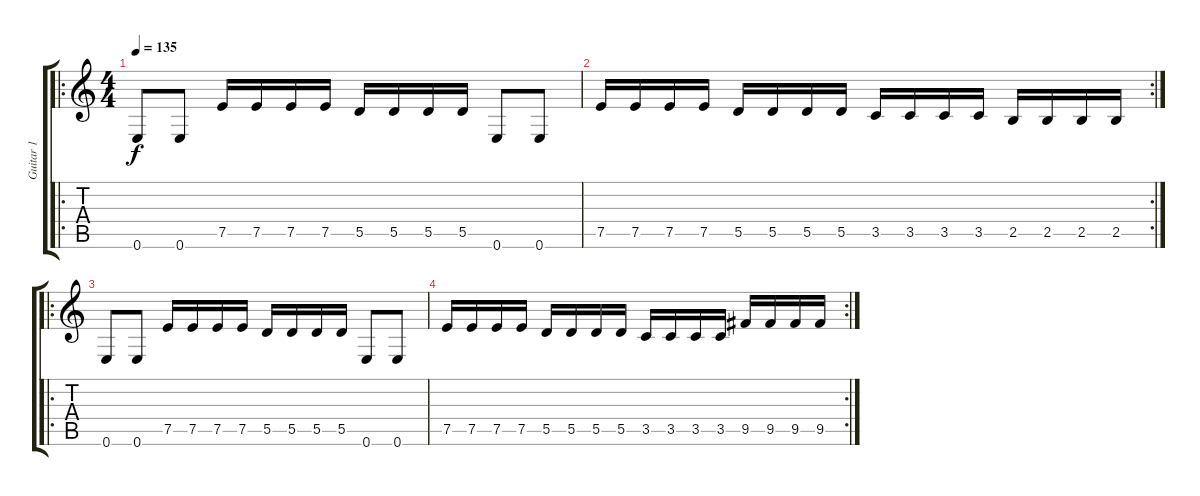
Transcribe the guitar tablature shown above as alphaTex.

\track ("Guitar 1" "Guitar 1") {instrument distortionguitar}
\staff {score tabs}
\tuning (E4 B3 G3 D3 A2 E2) {hide}
\ro
\ts (4 4)
\tempo 135
\clef g2
\ks c
0.6.8{dy f} 0.6.8 7.5.16 7.5.16 7.5.16 7.5.16 5.5.16 5.5.16 5.5.16 5.5.16 0.6.8 0.6.8 |
\rc 2
7.5.16 7.5.16 7.5.16 7.5.16 5.5.16 5.5.16 5.5.16 5.5.16 3.5.16 3.5.16 3.5.16 3.5.16 2.5.16 2.5.16 2.5.16 2.5.16 |
\ro
0.6.8 0.6.8 7.5.16 7.5.16 7.5.16 7.5.16 5.5.16 5.5.16 5.5.16 5.5.16 0.6.8 0.6.8 |
\rc 2
7.5.16 7.5.16 7.5.16 7.5.16 5.5.16 5.5.16 5.5.16 5.5.16 3.5.16 3.5.16 3.5.16 3.5.16 9.5.16 9.5.16 9.5.16 9.5.16
